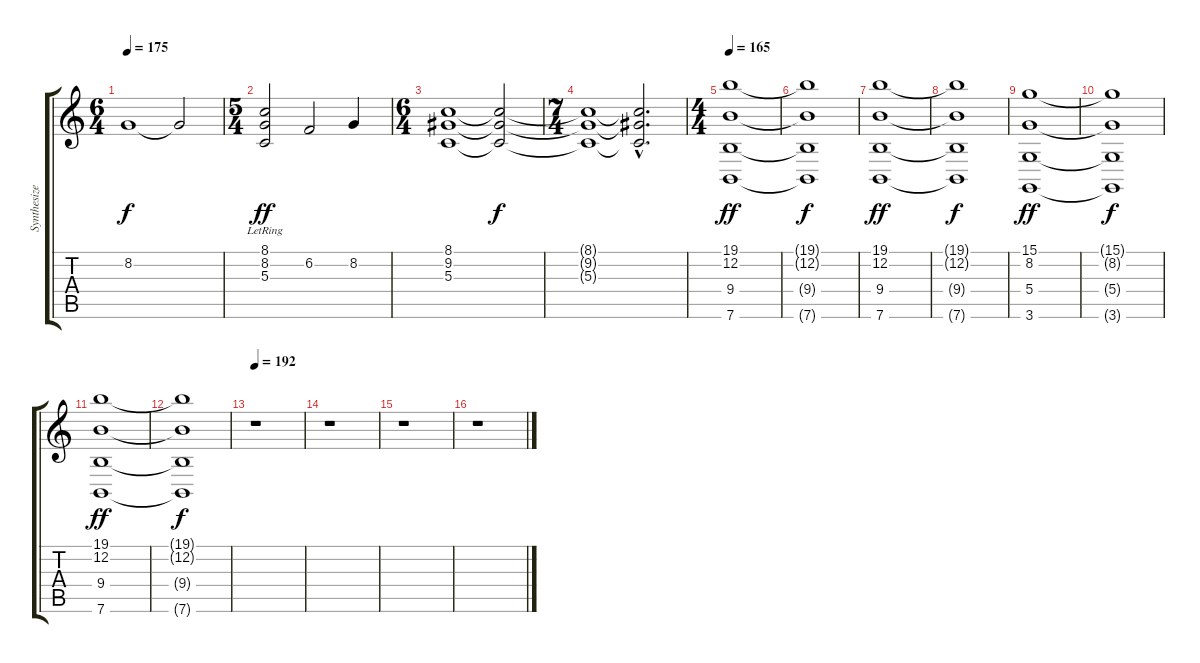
\track ("Synthesizer" "Synthesize") {instrument drawbarorgan}
\staff {score tabs}
\tuning (E4 B3 G3 D3 A2 E2) {hide}
\ts (6 4)
\tempo 175
\clef g2
\ks c
8.2{t}.1{dy f} 8.2{t}.2 |
\ts (5 4)
(8.1{lr} 8.2 5.3{lr}).2{dy ff} 6.2.2 8.2.4 |
\ts (6 4)
(8.1 9.2 5.3).1 (8.1{t} 9.2{t} 5.3{t}).2{dy f} |
\ts (7 4)
(8.1{t} 9.2{t} 5.3{t}).1 (8.1{hac t} 9.2{hac t} 5.3{hac t}).2{d} |
\ts (4 4)
\tempo 165
(19.1 12.2 9.4 7.6).1{dy ff volume 13} |
(19.1{t} 12.2{t} 9.4{t} 7.6{t}).1{dy f} |
(19.1 12.2 9.4 7.6).1{dy ff} |
(19.1{t} 12.2{t} 9.4{t} 7.6{t}).1{dy f} |
(15.1 8.2 5.4 3.6).1{dy ff} |
(15.1{t} 8.2{t} 5.4{t} 3.6{t}).1{dy f} |
(19.1 12.2 9.4 7.6).1{dy ff} |
(19.1{t} 12.2{t} 9.4{t} 7.6{t}).1{dy f} |
\tempo 192
r.1 |
r.1 |
r.1 |
r.1
